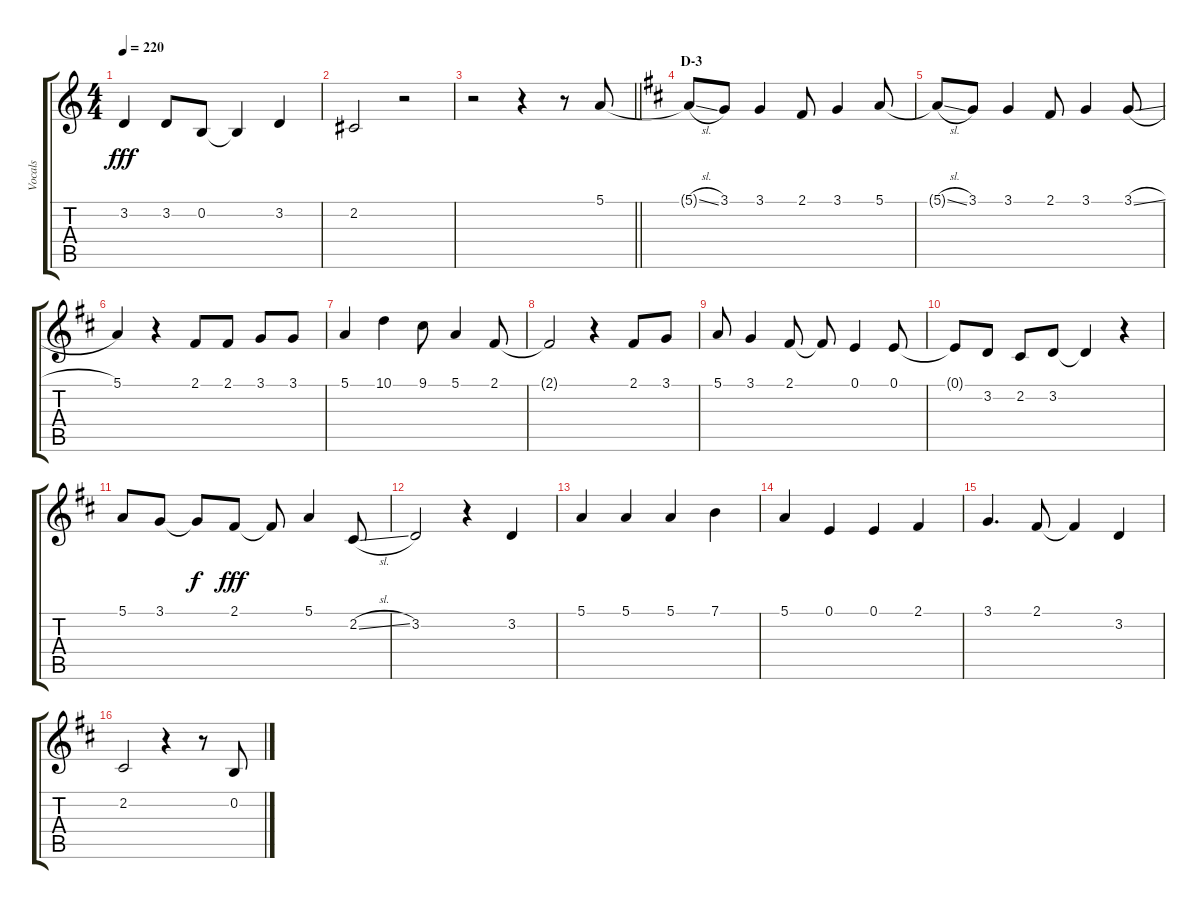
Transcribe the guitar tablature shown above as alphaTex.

\track ("Vocals" "Vocals") {instrument voiceoohs}
\staff {score tabs}
\tuning (E4 B3 G3 D3 A2 E2) {hide}
\ts (4 4)
\tempo 220
\clef g2
\ks c
3.2.4{dy fff} 3.2.8 0.2.8 0.2{t}.4 3.2.4 |
2.2.2 r.2 |
\barLineRight lightlight
r.2 r.4 r.8 5.1.8 |
\section ("" "D-3")
\ks d
5.1{sl t}.8 3.1.8 3.1.4 2.1.8 3.1.4 5.1.8 |
5.1{sl t}.8 3.1.8 3.1.4 2.1.8 3.1.4 3.1{sl}.8 |
5.1.4 r.4 2.1.8 2.1.8 3.1.8 3.1.8 |
5.1.4 10.1.4 9.1.8 5.1.4 2.1.8 |
2.1{t}.2 r.4 2.1.8 3.1.8 |
5.1.8 3.1.4 2.1.8 2.1{t}.8 0.1.4 0.1.8 |
0.1{t}.8 3.2.8 2.2.8 3.2.8 3.2{t}.4 r.4 |
5.1.8 3.1.8 3.1{t}.8{dy f} 2.1.8{dy fff} 2.1{t}.8 5.1.4 2.2{sl}.8 |
3.2.2 r.4 3.2.4 |
5.1.4 5.1.4 5.1.4 7.1.4 |
5.1.4 0.1.4 0.1.4 2.1.4 |
3.1.4{d} 2.1.8 2.1{t}.4 3.2.4 |
2.2.2 r.4 r.8 0.2.8
